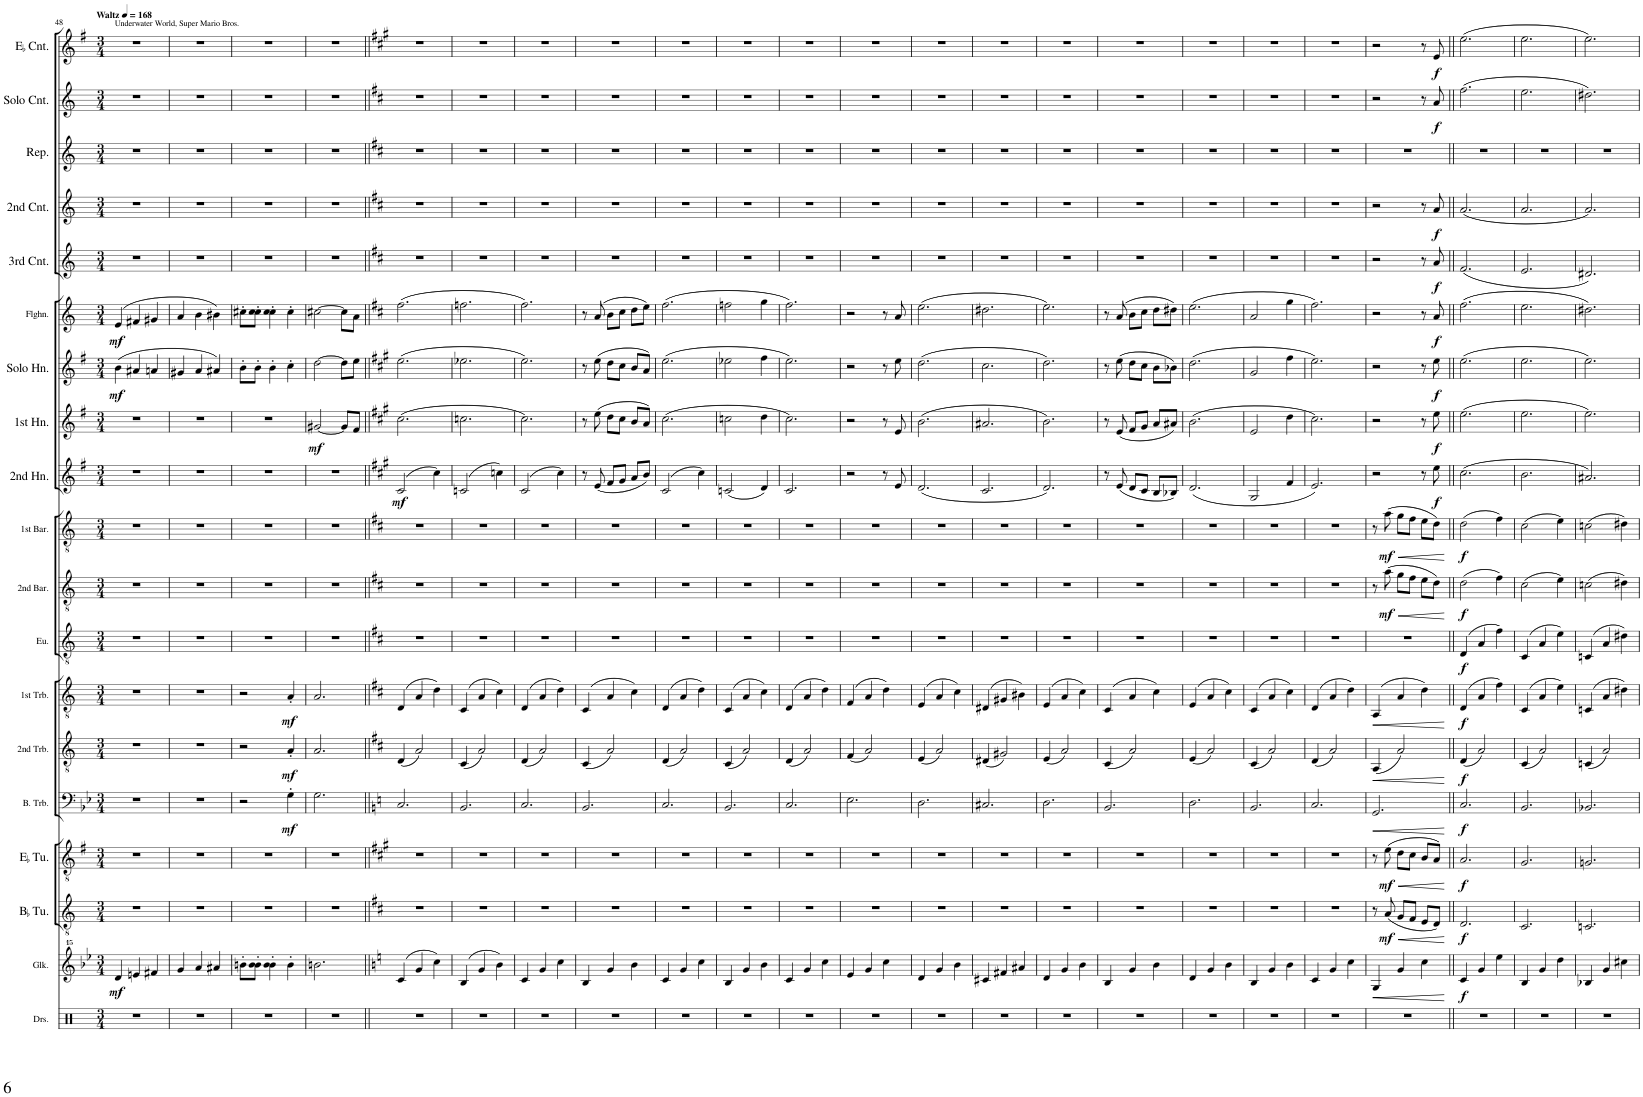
**kern	**kern	**dynam	**kern	**dynam	**kern	**dynam	**kern	**dynam	**kern	**dynam	**kern	**dynam	**kern	**dynam	**kern	**dynam	**kern	**dynam	**kern	**dynam	**kern	**dynam	**kern	**dynam	**kern	**dynam	**kern	**dynam	**kern	**dynam	**kern	**kern	**dynam	**kern	**dynam
*part19	*part18	*part18	*part17	*part17	*part16	*part16	*part15	*part15	*part14	*part14	*part13	*part13	*part12	*part12	*part11	*part11	*part10	*part10	*part9	*part9	*part8	*part8	*part7	*part7	*part6	*part6	*part5	*part5	*part4	*part4	*part3	*part2	*part2	*part1	*part1
*staff19	*staff18	*staff18	*staff17	*staff17	*staff16	*staff16	*staff15	*staff15	*staff14	*staff14	*staff13	*staff13	*staff12	*staff12	*staff11	*staff11	*staff10	*staff10	*staff9	*staff9	*staff8	*staff8	*staff7	*staff7	*staff6	*staff6	*staff5	*staff5	*staff4	*staff4	*staff3	*staff2	*staff2	*staff1	*staff1
*I"Drumset	*I"Glockenspiel	*	*I"BaccidentalFlat Tuba	*	*I"EaccidentalFlat Tuba	*	*I"Bass Trombone	*	*I"2nd Trombone	*	*I"1st Trombone	*	*I"Euphonium	*	*I"2nd Baritone	*	*I"1st Baritone	*	*I"2nd EaccidentalFlat Horn	*	*I"1st EaccidentalFlat Horn	*	*I"Solo EaccidentalFlat Horn	*	*I"Flugelhorn	*	*I"3rd BaccidentalFlat Cornet	*	*I"2nd BaccidentalFlat Cornet	*	*I"Repiano	*I"Solo BaccidentalFlat Cornet	*	*I"EaccidentalFlat Cornet	*
*I'Drs.	*I'Glk.	*	*I'BaccidentalFlat Tu.	*	*I'EaccidentalFlat Tu.	*	*I'B. Trb.	*	*I'2nd Trb.	*	*I'1st Trb.	*	*I'Eu.	*	*I'2nd Bar.	*	*I'1st Bar.	*	*I'2nd Hn.	*	*I'1st Hn.	*	*I'Solo Hn.	*	*I'Flghn.	*	*I'3rd Cnt.	*	*I'2nd Cnt.	*	*I'Rep.	*I'Solo Cnt.	*	*I'EaccidentalFlat Cnt.	*
!!LO:PB:g=z
*clefX	*clefG^^2	*	*clefGv2	*	*clefGv2	*	*clefF4	*	*clefGv2	*	*clefGv2	*	*clefGv2	*	*clefGv2	*	*clefGv2	*	*clefG2	*	*clefG2	*	*clefG2	*	*clefG2	*	*clefG2	*	*clefG2	*	*clefG2	*clefG2	*	*clefG2	*
*	*	*	*Trd8c14	*	*Trd5c9	*	*	*	*Trd1c2	*	*Trd1c2	*	*Trd1c2	*	*Trd1c2	*	*Trd1c2	*	*Trd5c9	*	*Trd5c9	*	*Trd5c9	*	*Trd1c2	*	*Trd1c2	*	*Trd1c2	*	*Trd1c2	*Trd1c2	*	*Trd-2c-3	*
*k[]	*k[b-e-]	*	*k[]	*	*k[f#]	*	*k[b-e-]	*	*k[]	*	*k[]	*	*k[]	*	*k[]	*	*k[]	*	*k[f#]	*	*k[f#]	*	*k[f#]	*	*k[]	*	*k[]	*	*k[]	*	*k[]	*k[]	*	*k[f#]	*
*M3/4	*M3/4	*	*M3/4	*	*M3/4	*	*M3/4	*	*M3/4	*	*M3/4	*	*M3/4	*	*M3/4	*	*M3/4	*	*M3/4	*	*M3/4	*	*M3/4	*	*M3/4	*	*M3/4	*	*M3/4	*	*M3/4	*M3/4	*	*M3/4	*
*MM168	*MM168	*	*MM168	*	*MM168	*	*MM168	*	*MM168	*	*MM168	*	*MM168	*	*MM168	*	*MM168	*	*MM168	*	*MM168	*	*MM168	*	*MM168	*	*MM168	*	*MM168	*	*MM168	*MM168	*	*MM168	*
=48	=48	=48	=48	=48	=48	=48	=48	=48	=48	=48	=48	=48	=48	=48	=48	=48	=48	=48	=48	=48	=48	=48	=48	=48	=48	=48	=48	=48	=48	=48	=48	=48	=48	=48	=48
!	!	!	!	!	!	!	!	!	!	!	!	!	!	!	!	!	!	!	!	!	!	!	!	!	!	!	!	!	!	!	!	!	!	!LO:TX:a:t=Underwater World, Super Mario Bros.	!
!	!	!	!	!	!	!	!	!	!	!	!	!	!	!	!	!	!	!	!	!	!	!	!	!	!	!	!	!	!	!	!	!	!	!LO:TX:a:B:t=Waltz	!
!	!	!LO:DY:b	!	!	!	!	!	!	!	!	!	!	!	!	!	!	!	!	!	!	!	!	!	!LO:DY:b	!	!LO:DY:b	!	!	!	!	!	!	!	!	!
2.r	4ddd/	mf	2.r	.	2.r	.	2.r	.	2.r	.	2.r	.	2.r	.	2.r	.	2.r	.	2.r	.	2.r	.	(4b\	mf	(4e/	mf	2.r	.	2.r	.	2.r	2.r	.	2.r	.
.	4eeen/	.	.	.	.	.	.	.	.	.	.	.	.	.	.	.	.	.	.	.	.	.	4a#X/	.	4f#X/	.	.	.	.	.	.	.	.	.	.
.	4fff#X/	.	.	.	.	.	.	.	.	.	.	.	.	.	.	.	.	.	.	.	.	.	4an/	.	4g#X/	.	.	.	.	.	.	.	.	.	.
=49	=49	=49	=49	=49	=49	=49	=49	=49	=49	=49	=49	=49	=49	=49	=49	=49	=49	=49	=49	=49	=49	=49	=49	=49	=49	=49	=49	=49	=49	=49	=49	=49	=49	=49	=49
2.r	4ggg/	.	2.r	.	2.r	.	2.r	.	2.r	.	2.r	.	2.r	.	2.r	.	2.r	.	2.r	.	2.r	.	4g#X/	.	4a/	.	2.r	.	2.r	.	2.r	2.r	.	2.r	.
.	4aaa/	.	.	.	.	.	.	.	.	.	.	.	.	.	.	.	.	.	.	.	.	.	4a/	.	4b\	.	.	.	.	.	.	.	.	.	.
.	4aaa#X/	.	.	.	.	.	.	.	.	.	.	.	.	.	.	.	.	.	.	.	.	.	4a#X/)	.	4b#X\)	.	.	.	.	.	.	.	.	.	.
=50	=50	=50	=50	=50	=50	=50	=50	=50	=50	=50	=50	=50	=50	=50	=50	=50	=50	=50	=50	=50	=50	=50	=50	=50	=50	=50	=50	=50	=50	=50	=50	=50	=50	=50	=50
2.r	8bbbn'\L	.	2.r	.	2.r	.	2r	.	2r	.	2r	.	2.r	.	2.r	.	2.r	.	2.r	.	2.r	.	8b'\L	.	8cc#X'\L	.	2.r	.	2.r	.	2.r	2.r	.	2.r	.
.	8bbb\' 8bbb\'J	.	.	.	.	.	.	.	.	.	.	.	.	.	.	.	.	.	.	.	.	.	8b'\J	.	8cc#\' 8cc#\'J	.	.	.	.	.	.	.	.	.	.
.	4bbb\' 4bbb\'	.	.	.	.	.	.	.	.	.	.	.	.	.	.	.	.	.	.	.	.	.	4b'\	.	4cc#\' 4cc#\'	.	.	.	.	.	.	.	.	.	.
!	!	!	!	!	!	!	!	!LO:DY:b	!	!LO:DY:b	!	!LO:DY:b	!	!	!	!	!	!	!	!	!	!	!	!	!	!	!	!	!	!	!	!	!	!	!
.	4bbb'\	.	.	.	.	.	4G'\	mf	4A'/	mf	4A'/	mf	.	.	.	.	.	.	.	.	.	.	4cc'\	.	4cc#'\	.	.	.	.	.	.	.	.	.	.
=51	=51	=51	=51	=51	=51	=51	=51	=51	=51	=51	=51	=51	=51	=51	=51	=51	=51	=51	=51	=51	=51	=51	=51	=51	=51	=51	=51	=51	=51	=51	=51	=51	=51	=51	=51
!	!	!	!	!	!	!	!	!	!	!	!	!	!	!	!	!	!	!	!	!	!	!LO:DY:b	!	!	!	!	!	!	!	!	!	!	!	!	!
2.r	2.bbbn\	.	2.r	.	2.r	.	2.G\	.	2.A/	.	2.A/	.	2.r	.	2.r	.	2.r	.	2.r	.	[2g#X/	mf	[2dd\	.	[2cc#X\	.	2.r	.	2.r	.	2.r	2.r	.	2.r	.
.	.	.	.	.	.	.	.	.	.	.	.	.	.	.	.	.	.	.	.	.	8g#/L]	.	8dd\L]	.	8cc#\L]	.	.	.	.	.	.	.	.	.	.
.	.	.	.	.	.	.	.	.	.	.	.	.	.	.	.	.	.	.	.	.	8f#/J	.	8ee\J	.	8a\J	.	.	.	.	.	.	.	.	.	.
=52||	=52||	=52||	=52||	=52||	=52||	=52||	=52||	=52||	=52||	=52||	=52||	=52||	=52||	=52||	=52||	=52||	=52||	=52||	=52||	=52||	=52||	=52||	=52||	=52||	=52||	=52||	=52||	=52||	=52||	=52||	=52||	=52||	=52||	=52||	=52||
*	*k[]	*	*k[f#c#]	*	*k[f#c#g#]	*	*k[]	*	*k[f#c#]	*	*k[f#c#]	*	*k[f#c#]	*	*k[f#c#]	*	*k[f#c#]	*	*k[f#c#g#]	*	*k[f#c#g#]	*	*k[f#c#g#]	*	*k[f#c#]	*	*k[f#c#]	*	*k[f#c#]	*	*k[f#c#]	*k[f#c#]	*	*k[f#c#g#]	*
!	!	!	!	!	!	!	!	!	!	!	!	!	!	!	!	!	!	!	!	!LO:DY:b	!	!	!	!	!	!	!	!	!	!	!	!	!	!	!
2.r	(4ccc/	.	2.r	.	2.r	.	2.C/	.	(4D/	.	(4D/	.	2.r	.	2.r	.	2.r	.	(2c#/	mf	(2.cc#\	.	(2.ee\	.	(2.ff#\	.	2.r	.	2.r	.	2.r	2.r	.	2.r	.
.	4ggg/	.	.	.	.	.	.	.	2A/)	.	4A/	.	.	.	.	.	.	.	.	.	.	.	.	.	.	.	.	.	.	.	.	.	.	.	.
.	4cccc\)	.	.	.	.	.	.	.	.	.	4d\)	.	.	.	.	.	.	.	4cc#\)	.	.	.	.	.	.	.	.	.	.	.	.	.	.	.	.
=53	=53	=53	=53	=53	=53	=53	=53	=53	=53	=53	=53	=53	=53	=53	=53	=53	=53	=53	=53	=53	=53	=53	=53	=53	=53	=53	=53	=53	=53	=53	=53	=53	=53	=53	=53
2.r	(4bb/	.	2.r	.	2.r	.	2.BB/	.	(4C#/	.	(4C#/	.	2.r	.	2.r	.	2.r	.	(2cn/	.	2.ccn\	.	2.ee-X\	.	2.ffn\	.	2.r	.	2.r	.	2.r	2.r	.	2.r	.
.	4ggg/	.	.	.	.	.	.	.	2A/)	.	4A/	.	.	.	.	.	.	.	.	.	.	.	.	.	.	.	.	.	.	.	.	.	.	.	.
.	4bbb\)	.	.	.	.	.	.	.	.	.	4c#\)	.	.	.	.	.	.	.	4ccn\)	.	.	.	.	.	.	.	.	.	.	.	.	.	.	.	.
=54	=54	=54	=54	=54	=54	=54	=54	=54	=54	=54	=54	=54	=54	=54	=54	=54	=54	=54	=54	=54	=54	=54	=54	=54	=54	=54	=54	=54	=54	=54	=54	=54	=54	=54	=54
2.r	4ccc/	.	2.r	.	2.r	.	2.C/	.	(4D/	.	(4D/	.	2.r	.	2.r	.	2.r	.	(2c#/	.	2.cc#\)	.	2.ee\)	.	2.ff#\)	.	2.r	.	2.r	.	2.r	2.r	.	2.r	.
.	4ggg/	.	.	.	.	.	.	.	2A/)	.	4A/	.	.	.	.	.	.	.	.	.	.	.	.	.	.	.	.	.	.	.	.	.	.	.	.
.	4cccc\	.	.	.	.	.	.	.	.	.	4d\)	.	.	.	.	.	.	.	4cc#\)	.	.	.	.	.	.	.	.	.	.	.	.	.	.	.	.
=55	=55	=55	=55	=55	=55	=55	=55	=55	=55	=55	=55	=55	=55	=55	=55	=55	=55	=55	=55	=55	=55	=55	=55	=55	=55	=55	=55	=55	=55	=55	=55	=55	=55	=55	=55
2.r	4bb/	.	2.r	.	2.r	.	2.BB/	.	(4C#/	.	(4C#/	.	2.r	.	2.r	.	2.r	.	8r	.	8r	.	8r	.	8r	.	2.r	.	2.r	.	2.r	2.r	.	2.r	.
.	.	.	.	.	.	.	.	.	.	.	.	.	.	.	.	.	.	.	(8e/	.	(8ee\	.	(8ee\	.	(8a/	.	.	.	.	.	.	.	.	.	.
.	4ggg/	.	.	.	.	.	.	.	2A/)	.	4A/	.	.	.	.	.	.	.	8f#/L	.	8dd\L	.	8dd\L	.	8b\L	.	.	.	.	.	.	.	.	.	.
.	.	.	.	.	.	.	.	.	.	.	.	.	.	.	.	.	.	.	8g#/J	.	8cc#\J	.	8cc#\J	.	8cc#\J	.	.	.	.	.	.	.	.	.	.
.	4bbb\	.	.	.	.	.	.	.	.	.	4c#\)	.	.	.	.	.	.	.	8a/L	.	8b/L	.	8b/L	.	8dd\L	.	.	.	.	.	.	.	.	.	.
.	.	.	.	.	.	.	.	.	.	.	.	.	.	.	.	.	.	.	8b/J)	.	8a/J)	.	8a/J)	.	8ee\J)	.	.	.	.	.	.	.	.	.	.
=56	=56	=56	=56	=56	=56	=56	=56	=56	=56	=56	=56	=56	=56	=56	=56	=56	=56	=56	=56	=56	=56	=56	=56	=56	=56	=56	=56	=56	=56	=56	=56	=56	=56	=56	=56
2.r	4ccc/	.	2.r	.	2.r	.	2.C/	.	(4D/	.	(4D/	.	2.r	.	2.r	.	2.r	.	(2c#/	.	(2.cc#\	.	(2.ee\	.	(2.ff#\	.	2.r	.	2.r	.	2.r	2.r	.	2.r	.
.	4ggg/	.	.	.	.	.	.	.	2A/)	.	4A/	.	.	.	.	.	.	.	.	.	.	.	.	.	.	.	.	.	.	.	.	.	.	.	.
.	4cccc\	.	.	.	.	.	.	.	.	.	4d\)	.	.	.	.	.	.	.	4cc#\)	.	.	.	.	.	.	.	.	.	.	.	.	.	.	.	.
=57	=57	=57	=57	=57	=57	=57	=57	=57	=57	=57	=57	=57	=57	=57	=57	=57	=57	=57	=57	=57	=57	=57	=57	=57	=57	=57	=57	=57	=57	=57	=57	=57	=57	=57	=57
2.r	4bb/	.	2.r	.	2.r	.	2.BB/	.	(4C#/	.	(4C#/	.	2.r	.	2.r	.	2.r	.	(2cn/	.	2ccn\	.	2ee-X\	.	2ffn\	.	2.r	.	2.r	.	2.r	2.r	.	2.r	.
.	4ggg/	.	.	.	.	.	.	.	2A/)	.	4A/	.	.	.	.	.	.	.	.	.	.	.	.	.	.	.	.	.	.	.	.	.	.	.	.
.	4bbb\	.	.	.	.	.	.	.	.	.	4c#\)	.	.	.	.	.	.	.	4d/)	.	4dd\	.	4ff#\	.	4gg\	.	.	.	.	.	.	.	.	.	.
=58	=58	=58	=58	=58	=58	=58	=58	=58	=58	=58	=58	=58	=58	=58	=58	=58	=58	=58	=58	=58	=58	=58	=58	=58	=58	=58	=58	=58	=58	=58	=58	=58	=58	=58	=58
2.r	4ccc/	.	2.r	.	2.r	.	2.C/	.	(4D/	.	(4D/	.	2.r	.	2.r	.	2.r	.	2.c#/	.	2.cc#\)	.	2.ee\)	.	2.ff#\)	.	2.r	.	2.r	.	2.r	2.r	.	2.r	.
.	4ggg/	.	.	.	.	.	.	.	2A/)	.	4A/	.	.	.	.	.	.	.	.	.	.	.	.	.	.	.	.	.	.	.	.	.	.	.	.
.	4cccc\	.	.	.	.	.	.	.	.	.	4d\)	.	.	.	.	.	.	.	.	.	.	.	.	.	.	.	.	.	.	.	.	.	.	.	.
=59	=59	=59	=59	=59	=59	=59	=59	=59	=59	=59	=59	=59	=59	=59	=59	=59	=59	=59	=59	=59	=59	=59	=59	=59	=59	=59	=59	=59	=59	=59	=59	=59	=59	=59	=59
2.r	4eee/	.	2.r	.	2.r	.	2.E\	.	(4F#/	.	(4F#/	.	2.r	.	2.r	.	2.r	.	2r	.	2r	.	2r	.	2r	.	2.r	.	2.r	.	2.r	2.r	.	2.r	.
.	4ggg/	.	.	.	.	.	.	.	2A/)	.	4A/	.	.	.	.	.	.	.	.	.	.	.	.	.	.	.	.	.	.	.	.	.	.	.	.
.	4cccc\	.	.	.	.	.	.	.	.	.	4d\)	.	.	.	.	.	.	.	8r	.	8r	.	8r	.	8r	.	.	.	.	.	.	.	.	.	.
.	.	.	.	.	.	.	.	.	.	.	.	.	.	.	.	.	.	.	8e/	.	8e/	.	8ee\	.	8a/	.	.	.	.	.	.	.	.	.	.
=60	=60	=60	=60	=60	=60	=60	=60	=60	=60	=60	=60	=60	=60	=60	=60	=60	=60	=60	=60	=60	=60	=60	=60	=60	=60	=60	=60	=60	=60	=60	=60	=60	=60	=60	=60
2.r	4ddd/	.	2.r	.	2.r	.	2.D\	.	(4E/	.	(4E/	.	2.r	.	2.r	.	2.r	.	(2.d/	.	(2.b\	.	(2.dd\	.	(2.ee\	.	2.r	.	2.r	.	2.r	2.r	.	2.r	.
.	4ggg/	.	.	.	.	.	.	.	2A/)	.	4A/	.	.	.	.	.	.	.	.	.	.	.	.	.	.	.	.	.	.	.	.	.	.	.	.
.	4bbb\	.	.	.	.	.	.	.	.	.	4c#\)	.	.	.	.	.	.	.	.	.	.	.	.	.	.	.	.	.	.	.	.	.	.	.	.
=61	=61	=61	=61	=61	=61	=61	=61	=61	=61	=61	=61	=61	=61	=61	=61	=61	=61	=61	=61	=61	=61	=61	=61	=61	=61	=61	=61	=61	=61	=61	=61	=61	=61	=61	=61
2.r	4ccc#X/	.	2.r	.	2.r	.	2.C#X/	.	(4D#X/	.	(4D#X/	.	2.r	.	2.r	.	2.r	.	2.c#/	.	2.a#X/	.	2.cc#\	.	2.dd#X\	.	2.r	.	2.r	.	2.r	2.r	.	2.r	.
.	4fff#X/	.	.	.	.	.	.	.	2G#X/)	.	4G#X/	.	.	.	.	.	.	.	.	.	.	.	.	.	.	.	.	.	.	.	.	.	.	.	.
.	4aaa#X/	.	.	.	.	.	.	.	.	.	4B#X\)	.	.	.	.	.	.	.	.	.	.	.	.	.	.	.	.	.	.	.	.	.	.	.	.
=62	=62	=62	=62	=62	=62	=62	=62	=62	=62	=62	=62	=62	=62	=62	=62	=62	=62	=62	=62	=62	=62	=62	=62	=62	=62	=62	=62	=62	=62	=62	=62	=62	=62	=62	=62
2.r	4ddd/	.	2.r	.	2.r	.	2.D\	.	(4E/	.	(4E/	.	2.r	.	2.r	.	2.r	.	2.d/)	.	2.b\)	.	2.dd\)	.	2.ee\)	.	2.r	.	2.r	.	2.r	2.r	.	2.r	.
.	4ggg/	.	.	.	.	.	.	.	2A/)	.	4A/	.	.	.	.	.	.	.	.	.	.	.	.	.	.	.	.	.	.	.	.	.	.	.	.
.	4bbb\	.	.	.	.	.	.	.	.	.	4c#\)	.	.	.	.	.	.	.	.	.	.	.	.	.	.	.	.	.	.	.	.	.	.	.	.
=63	=63	=63	=63	=63	=63	=63	=63	=63	=63	=63	=63	=63	=63	=63	=63	=63	=63	=63	=63	=63	=63	=63	=63	=63	=63	=63	=63	=63	=63	=63	=63	=63	=63	=63	=63
2.r	4bb/	.	2.r	.	2.r	.	2.BB/	.	(4C#/	.	(4C#/	.	2.r	.	2.r	.	2.r	.	8r	.	8r	.	8r	.	8r	.	2.r	.	2.r	.	2.r	2.r	.	2.r	.
.	.	.	.	.	.	.	.	.	.	.	.	.	.	.	.	.	.	.	(8e/	.	(8e/	.	(8ee\	.	(8a/	.	.	.	.	.	.	.	.	.	.
.	4ggg/	.	.	.	.	.	.	.	2A/)	.	4A/	.	.	.	.	.	.	.	8d/L	.	8f#/L	.	8dd\L	.	8b\L	.	.	.	.	.	.	.	.	.	.
.	.	.	.	.	.	.	.	.	.	.	.	.	.	.	.	.	.	.	8c#/J	.	8g#/J	.	8cc#\J	.	8cc#\J	.	.	.	.	.	.	.	.	.	.
.	4bbb\	.	.	.	.	.	.	.	.	.	4c#\)	.	.	.	.	.	.	.	8B/L	.	8a/L	.	8b\L	.	8dd\L	.	.	.	.	.	.	.	.	.	.
.	.	.	.	.	.	.	.	.	.	.	.	.	.	.	.	.	.	.	8B-X/J)	.	8a#X/J)	.	8b-X\J)	.	8dd#X\J)	.	.	.	.	.	.	.	.	.	.
=64	=64	=64	=64	=64	=64	=64	=64	=64	=64	=64	=64	=64	=64	=64	=64	=64	=64	=64	=64	=64	=64	=64	=64	=64	=64	=64	=64	=64	=64	=64	=64	=64	=64	=64	=64
2.r	4ddd/	.	2.r	.	2.r	.	2.D\	.	(4E/	.	(4E/	.	2.r	.	2.r	.	2.r	.	(2.d/	.	(2.b\	.	(2.dd\	.	(2.ee\	.	2.r	.	2.r	.	2.r	2.r	.	2.r	.
.	4ggg/	.	.	.	.	.	.	.	2A/)	.	4A/	.	.	.	.	.	.	.	.	.	.	.	.	.	.	.	.	.	.	.	.	.	.	.	.
.	4bbb\	.	.	.	.	.	.	.	.	.	4c#\)	.	.	.	.	.	.	.	.	.	.	.	.	.	.	.	.	.	.	.	.	.	.	.	.
=65	=65	=65	=65	=65	=65	=65	=65	=65	=65	=65	=65	=65	=65	=65	=65	=65	=65	=65	=65	=65	=65	=65	=65	=65	=65	=65	=65	=65	=65	=65	=65	=65	=65	=65	=65
2.r	4bb/	.	2.r	.	2.r	.	2.BB/	.	(4C#/	.	(4C#/	.	2.r	.	2.r	.	2.r	.	2G#/	.	2e/	.	2g#/	.	2a/	.	2.r	.	2.r	.	2.r	2.r	.	2.r	.
.	4ggg/	.	.	.	.	.	.	.	2A/)	.	4A/	.	.	.	.	.	.	.	.	.	.	.	.	.	.	.	.	.	.	.	.	.	.	.	.
.	4bbb\	.	.	.	.	.	.	.	.	.	4c#\)	.	.	.	.	.	.	.	4f#/	.	4dd\	.	4ff#\	.	4gg\	.	.	.	.	.	.	.	.	.	.
=66	=66	=66	=66	=66	=66	=66	=66	=66	=66	=66	=66	=66	=66	=66	=66	=66	=66	=66	=66	=66	=66	=66	=66	=66	=66	=66	=66	=66	=66	=66	=66	=66	=66	=66	=66
2.r	4ccc/	.	2.r	.	2.r	.	2.C/	.	(4D/	.	(4D/	.	2.r	.	2.r	.	2.r	.	2.e/)	.	2.cc#\)	.	2.ee\)	.	2.ff#\)	.	2.r	.	2.r	.	2.r	2.r	.	2.r	.
.	4ggg/	.	.	.	.	.	.	.	2A/)	.	4A/	.	.	.	.	.	.	.	.	.	.	.	.	.	.	.	.	.	.	.	.	.	.	.	.
.	4cccc\	.	.	.	.	.	.	.	.	.	4d\)	.	.	.	.	.	.	.	.	.	.	.	.	.	.	.	.	.	.	.	.	.	.	.	.
=67	=67	=67	=67	=67	=67	=67	=67	=67	=67	=67	=67	=67	=67	=67	=67	=67	=67	=67	=67	=67	=67	=67	=67	=67	=67	=67	=67	=67	=67	=67	=67	=67	=67	=67	=67
!	!	!LO:HP:b	!	!	!	!	!	!LO:HP:b	!	!LO:HP:b	!	!LO:HP:b	!	!	!	!	!	!	!	!	!	!	!	!	!	!	!	!	!	!	!	!	!	!	!
2.r	4gg/	<	8r	.	8r	.	2.GG/	<	(4AA/	<	(4AA/	<	2.r	.	8r	.	8r	.	2r	.	2r	.	2r	.	2r	.	2r	.	2r	.	2.r	2r	.	2r	.
!	!	!	!	!LO:HP:b	!	!LO:HP:b	!	!	!	!	!	!	!	!	!	!LO:HP:b	!	!LO:HP:b	!	!	!	!	!	!	!	!	!	!	!	!	!	!	!	!	!
!	!	!	!	!LO:DY:n=1:b	!	!LO:DY:n=1:b	!	!	!	!	!	!	!	!	!	!LO:DY:n=1:b	!	!LO:DY:n=1:b	!	!	!	!	!	!	!	!	!	!	!	!	!	!	!	!	!
.	.	.	(8A/	< mf	(8e\	< mf	.	.	.	.	.	.	.	.	(8a\	< mf	(8a\	< mf	.	.	.	.	.	.	.	.	.	.	.	.	.	.	.	.	.
.	4ggg/	.	8G/L	.	8d\L	.	.	.	2A/)	.	4A/	.	.	.	8g\L	.	8g\L	.	.	.	.	.	.	.	.	.	.	.	.	.	.	.	.	.	.
.	.	.	8F#/J	.	8c#\J	.	.	.	.	.	.	.	.	.	8f#\J	.	8f#\J	.	.	.	.	.	.	.	.	.	.	.	.	.	.	.	.	.	.
.	4cccc\	.	8E/L	.	8B/L	.	.	.	.	.	4d\)	.	.	.	8e\L	.	8e\L	.	8r	.	8r	.	8r	.	8r	.	8r	.	8r	.	.	8r	.	8r	.
!	!	!	!	!	!	!	!	!	!	!	!	!	!	!	!	!	!	!	!	!LO:DY:b	!	!LO:DY:b	!	!LO:DY:b	!	!LO:DY:b	!	!LO:DY:b	!	!LO:DY:b	!	!	!LO:DY:b	!	!LO:DY:b
.	.	.	8D/J)	.	8A/J)	.	.	.	.	.	.	.	.	.	8d\J)	.	8d\J)	.	8ee\	f	8ee\	f	8ee\	f	8a/	f	8a/	f	8a/	f	.	8a/	f	8e/	f
.	.	[	.	[	.	[	.	[	.	[	.	[	.	.	.	[	.	[	.	.	.	.	.	.	.	.	.	.	.	.	.	.	.	.	.
=68||	=68||	=68||	=68||	=68||	=68||	=68||	=68||	=68||	=68||	=68||	=68||	=68||	=68||	=68||	=68||	=68||	=68||	=68||	=68||	=68||	=68||	=68||	=68||	=68||	=68||	=68||	=68||	=68||	=68||	=68||	=68||	=68||	=68||	=68||	=68||
!	!	!LO:DY:b	!	!LO:DY:b	!	!LO:DY:b	!	!LO:DY:b	!	!LO:DY:b	!	!LO:DY:b	!	!LO:DY:b	!	!LO:DY:b	!	!LO:DY:b	!	!	!	!	!	!	!	!	!	!	!	!	!	!	!	!	!
2.r	4ccc/	f	2.D/	f	2.A/	f	2.C/	f	(4D/	f	(4D/	f	(4D/	f	(2d\	f	(2d\	f	(2.cc#\	.	(2.ee\	.	(2.ee\	.	(2.ff#\	.	(2.f#/	.	(2.a/	.	2.r	(2.ff#\	.	(2.ee\	.
.	4ggg/	.	.	.	.	.	.	.	2A/)	.	4A/	.	4A/	.	.	.	.	.	.	.	.	.	.	.	.	.	.	.	.	.	.	.	.	.	.
.	4eeee\	.	.	.	.	.	.	.	.	.	4f#\)	.	4f#\)	.	4f#\)	.	4f#\)	.	.	.	.	.	.	.	.	.	.	.	.	.	.	.	.	.	.
=69	=69	=69	=69	=69	=69	=69	=69	=69	=69	=69	=69	=69	=69	=69	=69	=69	=69	=69	=69	=69	=69	=69	=69	=69	=69	=69	=69	=69	=69	=69	=69	=69	=69	=69	=69
2.r	4bb/	.	2.C#/	.	2.G#/	.	2.BB/	.	(4C#/	.	(4C#/	.	(4C#/	.	(2c#\	.	(2c#\	.	2.b\	.	2.ee\	.	2.ee\	.	2.ee\	.	2.e/	.	2.a/	.	2.r	2.ee\	.	2.ee\	.
.	4ggg/	.	.	.	.	.	.	.	2A/)	.	4A/	.	4A/	.	.	.	.	.	.	.	.	.	.	.	.	.	.	.	.	.	.	.	.	.	.
.	4dddd\	.	.	.	.	.	.	.	.	.	4e\)	.	4e\)	.	4e\)	.	4e\)	.	.	.	.	.	.	.	.	.	.	.	.	.	.	.	.	.	.
=70	=70	=70	=70	=70	=70	=70	=70	=70	=70	=70	=70	=70	=70	=70	=70	=70	=70	=70	=70	=70	=70	=70	=70	=70	=70	=70	=70	=70	=70	=70	=70	=70	=70	=70	=70
2.r	4bb-X/	.	2.Cn/	.	2.Gn/	.	2.BB-X/	.	(4Cn/	.	(4Cn/	.	(4Cn/	.	(2cn\	.	(2cn\	.	2.a#X/)	.	2.ee\)	.	2.ee\)	.	2.dd#X\)	.	2.d#X/)	.	2.a/)	.	2.r	2.dd#X\)	.	2.ee\)	.
.	4ggg/	.	.	.	.	.	.	.	2A/)	.	4A/	.	4A/	.	.	.	.	.	.	.	.	.	.	.	.	.	.	.	.	.	.	.	.	.	.
.	4cccc#X\	.	.	.	.	.	.	.	.	.	4d#X\)	.	4d#X\)	.	4d#X\)	.	4d#X\)	.	.	.	.	.	.	.	.	.	.	.	.	.	.	.	.	.	.
=	=	=	=	=	=	=	=	=	=	=	=	=	=	=	=	=	=	=	=	=	=	=	=	=	=	=	=	=	=	=	=	=	=	=	=
*-	*-	*-	*-	*-	*-	*-	*-	*-	*-	*-	*-	*-	*-	*-	*-	*-	*-	*-	*-	*-	*-	*-	*-	*-	*-	*-	*-	*-	*-	*-	*-	*-	*-	*-	*-
